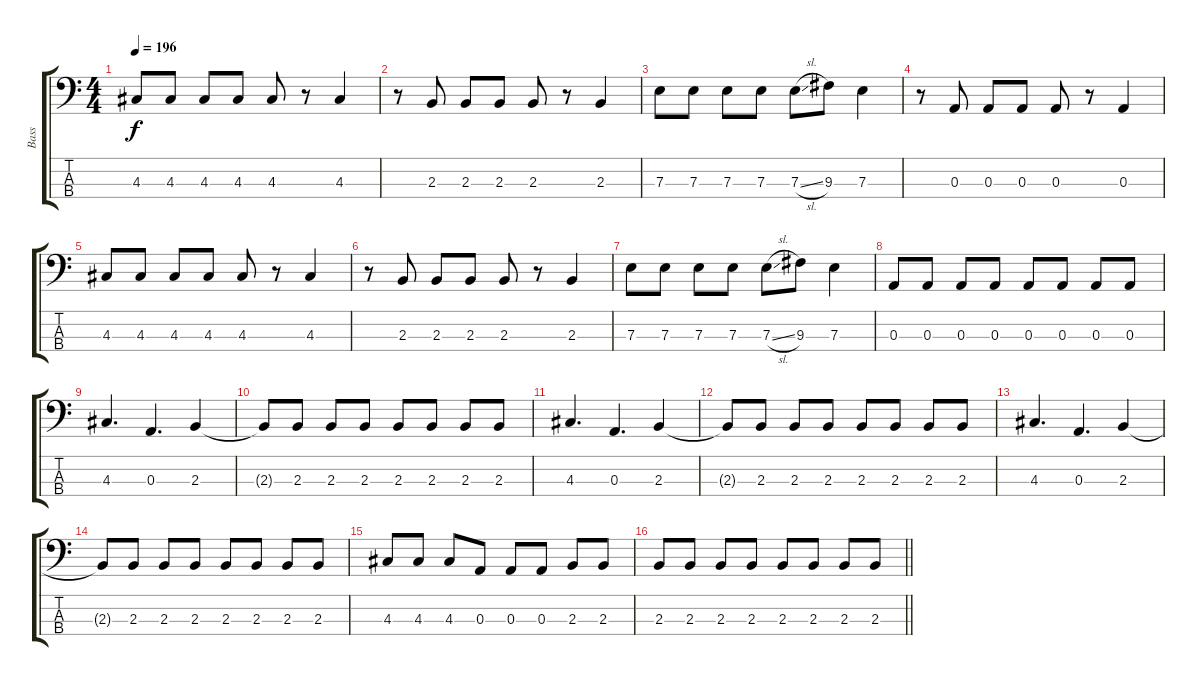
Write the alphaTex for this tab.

\track ("Bass" "Bass") {instrument electricbasspick}
\staff {score tabs}
\tuning (G2 D2 A1 E1) {hide}
\ts (4 4)
\tempo 196
\clef f4
\ks c
4.3.8{dy f} 4.3.8 4.3.8 4.3.8 4.3.8 r.8 4.3.4 |
r.8 2.3.8 2.3.8 2.3.8 2.3.8 r.8 2.3.4 |
7.3.8 7.3.8 7.3.8 7.3.8 7.3{sl}.8 9.3.8 7.3.4 |
r.8 0.3.8 0.3.8 0.3.8 0.3.8 r.8 0.3.4 |
4.3.8 4.3.8 4.3.8 4.3.8 4.3.8 r.8 4.3.4 |
r.8 2.3.8 2.3.8 2.3.8 2.3.8 r.8 2.3.4 |
7.3.8 7.3.8 7.3.8 7.3.8 7.3{sl}.8 9.3.8 7.3.4 |
0.3.8 0.3.8 0.3.8 0.3.8 0.3.8 0.3.8 0.3.8 0.3.8 |
4.3.4{d} 0.3.4{d} 2.3.4 |
2.3{t}.8 2.3.8 2.3.8 2.3.8 2.3.8 2.3.8 2.3.8 2.3.8 |
4.3.4{d} 0.3.4{d} 2.3.4 |
2.3{t}.8 2.3.8 2.3.8 2.3.8 2.3.8 2.3.8 2.3.8 2.3.8 |
4.3.4{d} 0.3.4{d} 2.3.4 |
2.3{t}.8 2.3.8 2.3.8 2.3.8 2.3.8 2.3.8 2.3.8 2.3.8 |
4.3.8 4.3.8 4.3.8 0.3.8 0.3.8 0.3.8 2.3.8 2.3.8 |
\barLineRight lightlight
2.3.8 2.3.8 2.3.8 2.3.8 2.3.8 2.3.8 2.3.8 2.3.8
